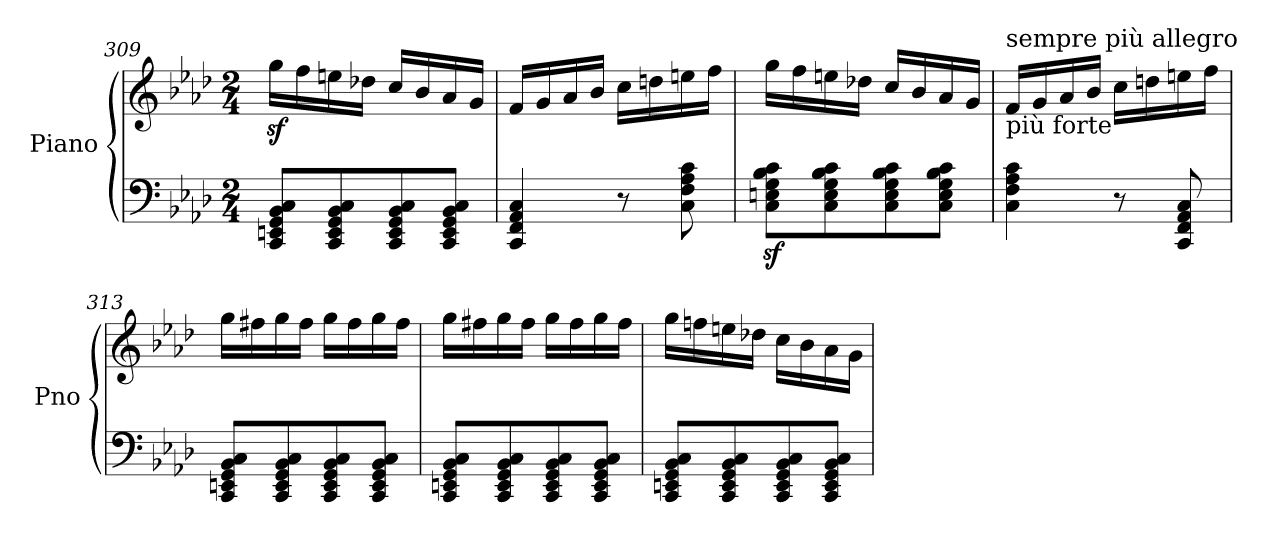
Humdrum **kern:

**kern	**kern
*part1	*part1
*staff2	*staff1
*I"Piano	*
*I'Pno	*
*clefF4	*clefG2
*k[b-e-a-d-]	*k[b-e-a-d-]
*A-:	*A-:
*M2/4	*M2/4
=309	=309
8CC/ 8EEn/ 8GG/ 8BB-/ 8C/L	16ggz<\LL
.	16ff\
8CC/ 8EE/ 8GG/ 8BB-/ 8C/	16een\
.	16dd-X\JJ
8CC/ 8EE/ 8GG/ 8BB-/ 8C/	16cc/LL
.	16b-/
8CC/ 8EE/ 8GG/ 8BB-/ 8C/J	16a-/
.	16g/JJ
=310	=310
4CC/ 4FF/ 4AA-/ 4C/	16f/LL
.	16g/
.	16a-/
.	16b-/JJ
8r	16cc\LL
.	16ddn\
8C\ 8F\ 8A-\ 8c\	16een\
.	16ff\JJ
!!LO:PB:g=z
=311	=311
8C\z> 8En\z> 8G\z> 8B-\z> 8c\z>L	16gg\LL
.	16ff\
8C\ 8E\ 8G\ 8B-\ 8c\	16een\
.	16dd-X\JJ
8C\ 8E\ 8G\ 8B-\ 8c\	16cc/LL
.	16b-/
8C\ 8E\ 8G\ 8B-\ 8c\J	16a-/
.	16g/JJ
!!LO:PB:g=z
=312	=312
!	!LO:TX:b:t=più forte
!	!LO:TX:a:t=sempre più allegro
4C\ 4F\ 4A-\ 4c\	16f/LL
.	16g/
.	16a-/
.	16b-/JJ
8r	16cc\LL
.	16ddn\
8CC/ 8FF/ 8AA-/ 8C/	16een\
.	16ff\JJ
=313	=313
8CC/ 8EEn/ 8GG/ 8BB-/ 8C/L	16gg\LL
.	16ff#X\
8CC/ 8EE/ 8GG/ 8BB-/ 8C/	16gg\
.	16ff#\JJ
8CC/ 8EE/ 8GG/ 8BB-/ 8C/	16gg\LL
.	16ff#\
8CC/ 8EE/ 8GG/ 8BB-/ 8C/J	16gg\
.	16ff#\JJ
=314	=314
8CC/ 8EEn/ 8GG/ 8BB-/ 8C/L	16gg\LL
.	16ff#X\
8CC/ 8EE/ 8GG/ 8BB-/ 8C/	16gg\
.	16ff#\JJ
8CC/ 8EE/ 8GG/ 8BB-/ 8C/	16gg\LL
.	16ff#\
8CC/ 8EE/ 8GG/ 8BB-/ 8C/J	16gg\
.	16ff#\JJ
=315	=315
8CC/ 8EEn/ 8GG/ 8BB-/ 8C/L	16gg\LL
.	16ffn\
8CC/ 8EE/ 8GG/ 8BB-/ 8C/	16een\
.	16dd-X\JJ
8CC/ 8EE/ 8GG/ 8BB-/ 8C/	16cc\LL
.	16b-\
8CC/ 8EE/ 8GG/ 8BB-/ 8C/J	16a-\
.	16g\JJ
=	=
*-	*-
